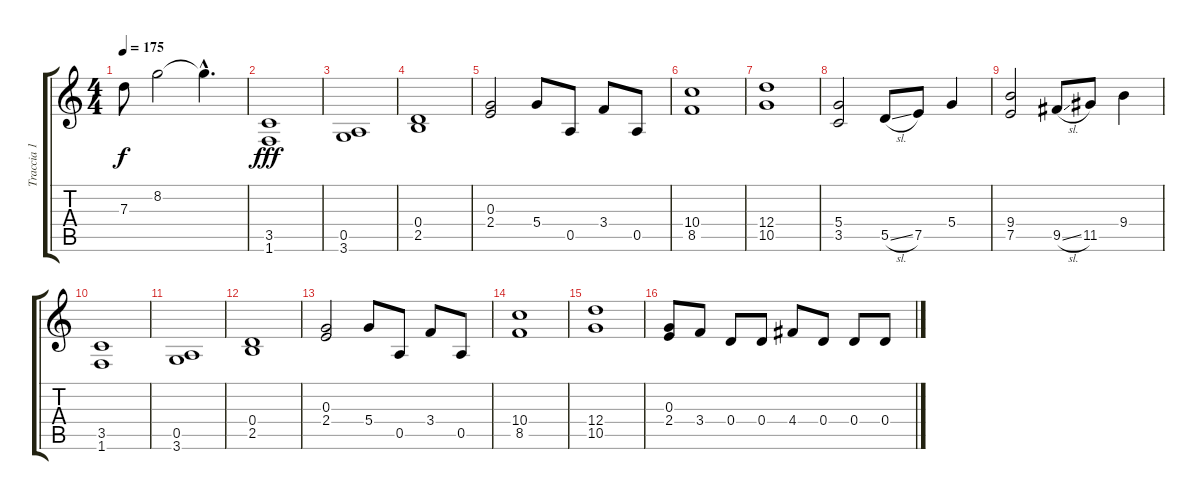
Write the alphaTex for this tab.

\track ("Traccia 1" "Traccia 1") {instrument distortionguitar}
\staff {score tabs}
\tuning (E4 B3 G3 D3 A2 E2) {hide}
\ts (4 4)
\tempo 175
\clef g2
\ks c
7.3.8{dy f} 8.2.2 8.2{hac t}.4{d} |
(3.5 1.6).1{dy fff} |
(0.5 3.6).1 |
(0.4 2.5).1 |
(0.3 2.4).2 5.4.8 0.5.8 3.4.8 0.5.8 |
(10.4 8.5).1 |
(12.4 10.5).1 |
(5.4 3.5).2 5.5{sl}.8 7.5.8 5.4.4 |
(9.4 7.5).2 9.5{sl}.8 11.5.8 9.4.4 |
(3.5 1.6).1 |
(0.5 3.6).1 |
(0.4 2.5).1 |
(0.3 2.4).2 5.4.8 0.5.8 3.4.8 0.5.8 |
(10.4 8.5).1 |
(12.4 10.5).1 |
(0.3 2.4).8 3.4.8 0.4.8 0.4.8 4.4.8 0.4.8 0.4.8 0.4.8
